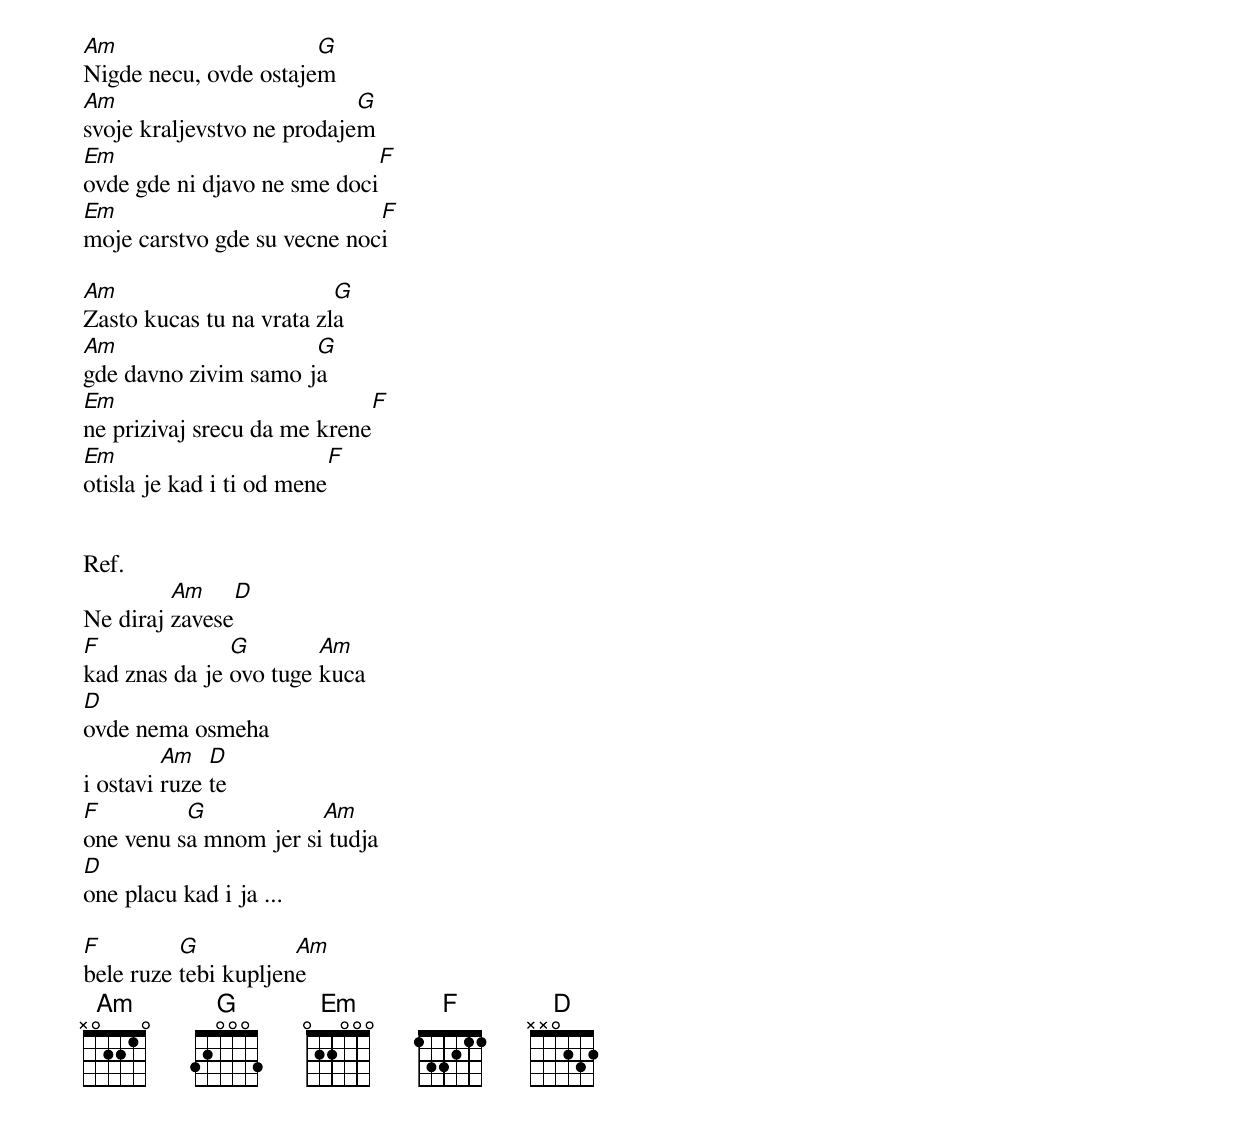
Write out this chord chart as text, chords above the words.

Am                     G
Nigde necu, ovde ostajem
Am                          G
svoje kraljevstvo ne prodajem
Em                           F
ovde gde ni djavo ne sme doci
Em                           F
moje carstvo gde su vecne noci

Am                        G
Zasto kucas tu na vrata zla
Am                    G
gde davno zivim samo ja
Em                           F
ne prizivaj srecu da me krene
Em                        F
otisla je kad i ti od mene


Ref.
         Am    D
Ne diraj zavese
F              G        Am
kad znas da je ovo tuge kuca
D
ovde nema osmeha
         Am   D
i ostavi ruze te
F         G            Am
one venu sa mnom jer si tudja
D
one placu kad i ja ...

F         G           Am
bele ruze tebi kupljene
